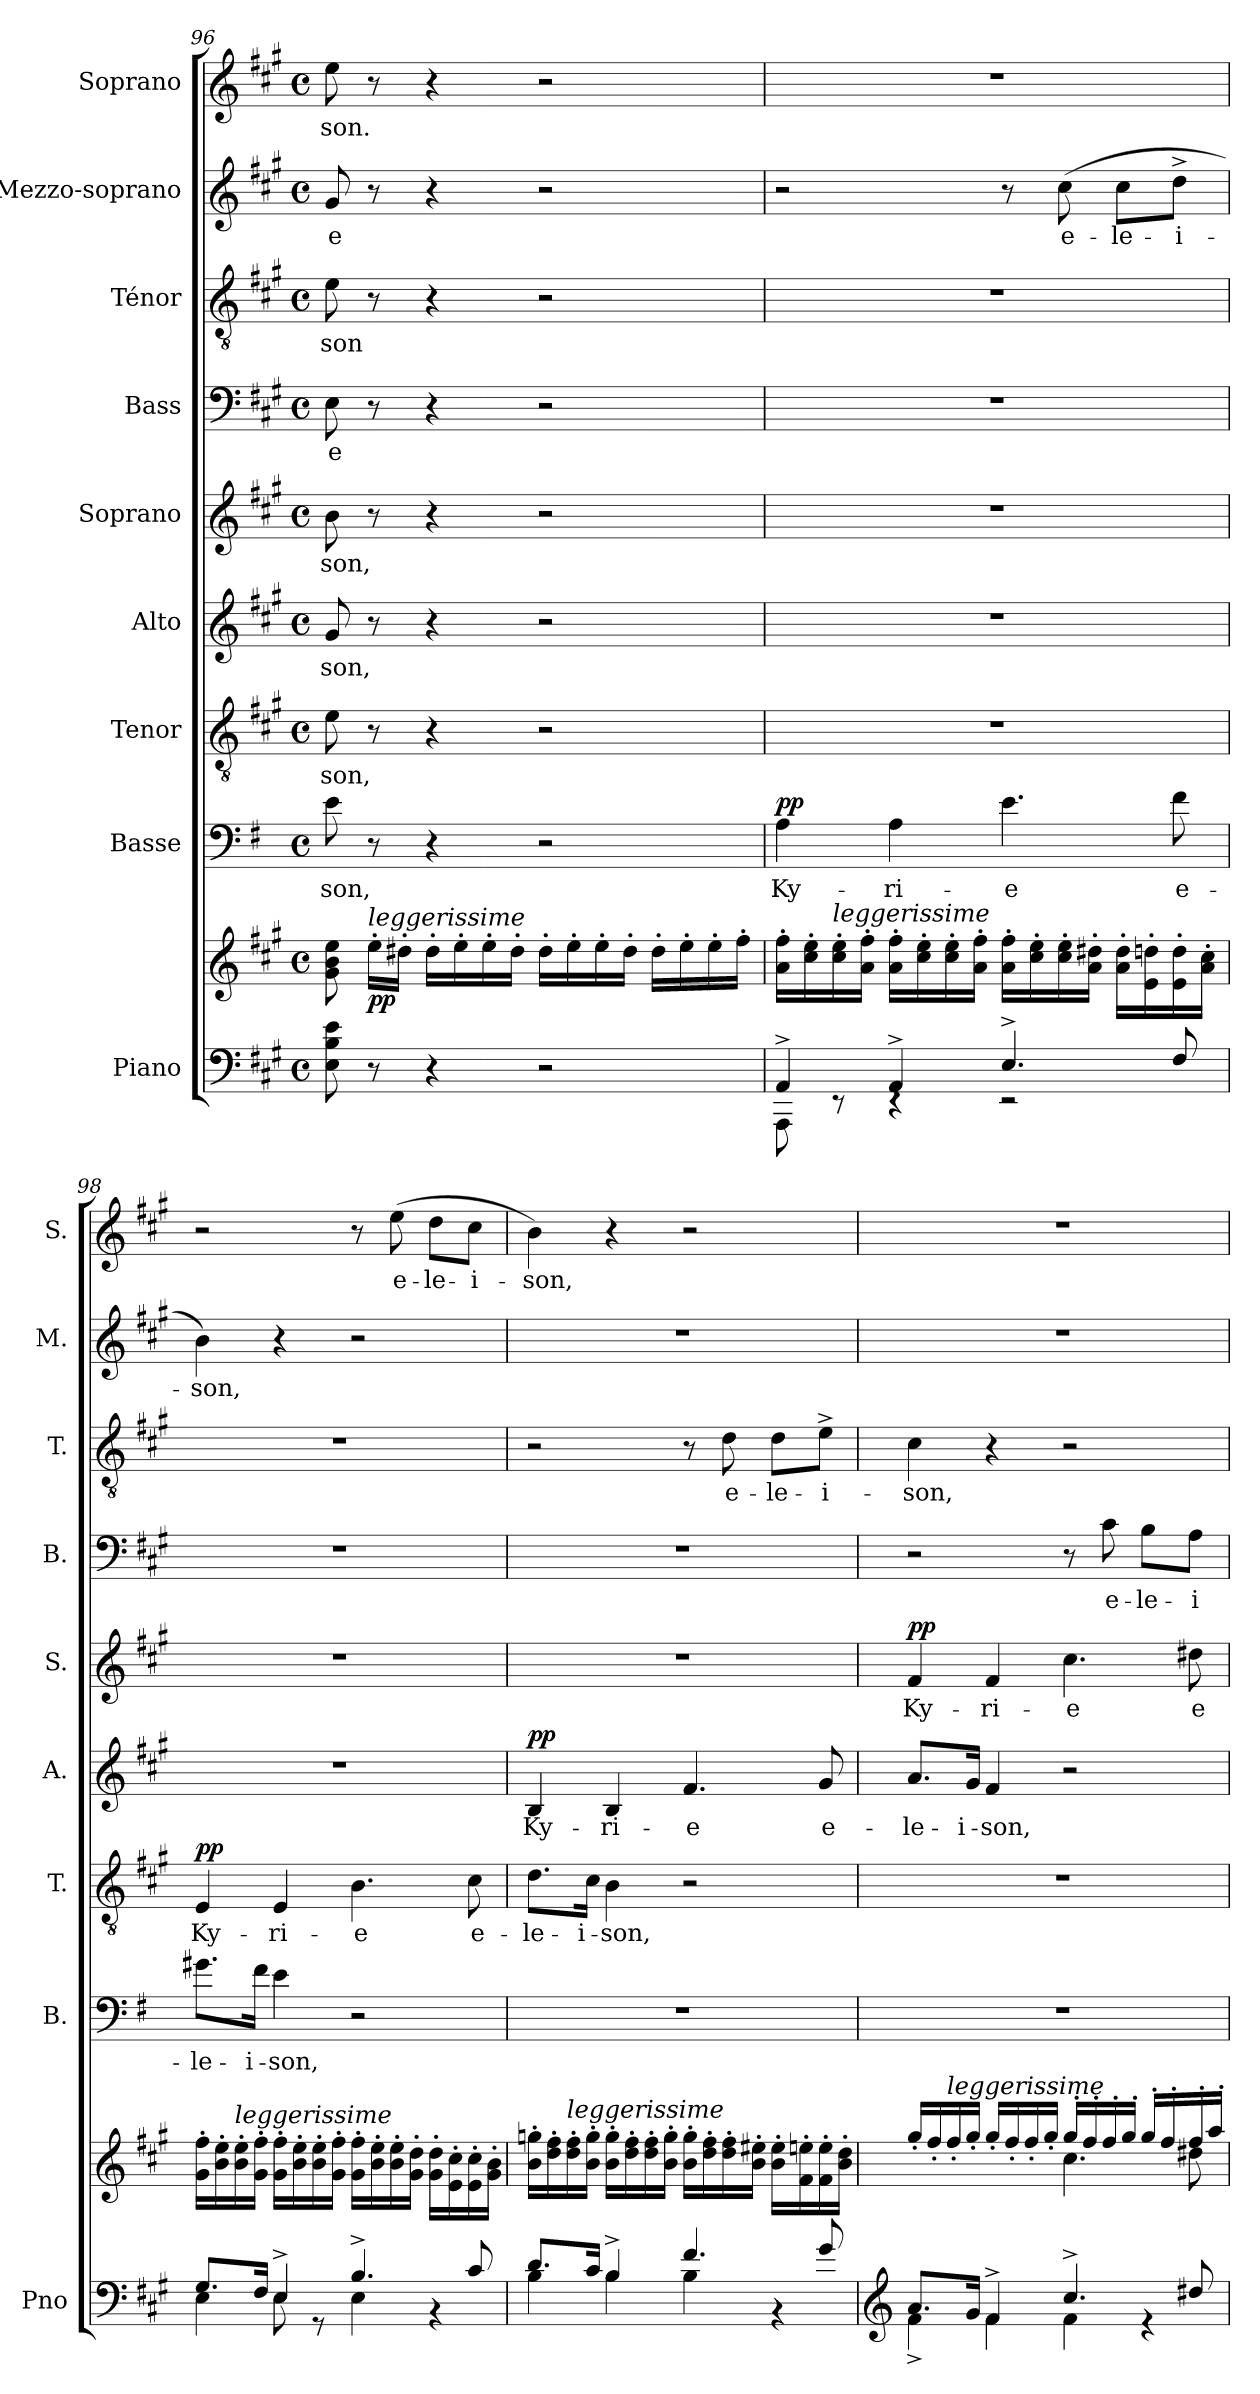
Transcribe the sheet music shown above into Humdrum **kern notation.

**kern	**kern	**dynam	**kern	**text	**dynam	**kern	**text	**dynam	**kern	**text	**dynam	**kern	**text	**dynam	**kern	**text	**kern	**text	**kern	**text	**kern	**text
*part9	*part9	*part9	*part8	*part8	*part8	*part7	*part7	*part7	*part6	*part6	*part6	*part5	*part5	*part5	*part4	*part4	*part3	*part3	*part2	*part2	*part1	*part1
*staff10	*staff9	*staff9/10	*staff8	*staff8	*staff8	*staff7	*staff7	*staff7	*staff6	*staff6	*staff6	*staff5	*staff5	*staff5	*staff4	*staff4	*staff3	*staff3	*staff2	*staff2	*staff1	*staff1
*I"Piano	*	*	*I"Basse	*	*	*I"Tenor	*	*	*I"Alto	*	*	*I"Soprano	*	*	*I"Bass	*	*I"Ténor	*	*I"Mezzo-soprano	*	*I"Soprano	*
*I'Pno	*	*	*I'B.	*	*	*I'T.	*	*	*I'A.	*	*	*I'S.	*	*	*I'B.	*	*I'T.	*	*I'M.	*	*I'S.	*
!!LO:PB:g=z
*clefF4	*clefG2	*	*clefF4	*	*	*clefGv2	*	*	*clefG2	*	*	*clefG2	*	*	*clefF4	*	*clefGv2	*	*clefG2	*	*clefG2	*
*	*	*	*ITrd8c14	*	*	*	*	*	*	*	*	*	*	*	*	*	*	*	*	*	*	*
*k[f#c#g#]	*k[f#c#g#]	*	*k[f#]	*	*	*k[f#c#g#]	*	*	*k[f#c#g#]	*	*	*k[f#c#g#]	*	*	*k[f#c#g#]	*	*k[f#c#g#]	*	*k[f#c#g#]	*	*k[f#c#g#]	*
*M4/4	*M4/4	*	*M4/4	*	*	*M4/4	*	*	*M4/4	*	*	*M4/4	*	*	*M4/4	*	*M4/4	*	*M4/4	*	*M4/4	*
*met(c)	*met(c)	*	*met(c)	*	*	*met(c)	*	*	*met(c)	*	*	*met(c)	*	*	*met(c)	*	*met(c)	*	*met(c)	*	*met(c)	*
=96	=96	=96	=96	=96	=96	=96	=96	=96	=96	=96	=96	=96	=96	=96	=96	=96	=96	=96	=96	=96	=96	=96
!	!	!	!	!LO:LY:b	!	!	!LO:LY:b	!	!	!LO:LY:b	!	!	!LO:LY:b	!	!	!LO:LY:b	!	!LO:LY:b	!	!LO:LY:b	!	!LO:LY:b
8E\ 8B\ 8e\	8g#\ 8b\ 8ee\	.	8Ei\	-son,	.	8e\	-son,	.	8g#/	-son,	.	8b\	-son,	.	8E\	-e	8e\	-son	8g#/	-e	8ee\	-son.
!	!LO:TX:a:i:t=leggerissime	!	!	!	!	!	!	!	!	!	!	!	!	!	!	!	!	!	!	!	!	!
!	!	!LO:DY:b	!	!	!	!	!	!	!	!	!	!	!	!	!	!	!	!	!	!	!	!
8r	16ee'\LL	pp	8r	.	.	8r	.	.	8r	.	.	8r	.	.	8r	.	8r	.	8r	.	8r	.
.	16dd#X'\JJ	.	.	.	.	.	.	.	.	.	.	.	.	.	.	.	.	.	.	.	.	.
4r	16dd#'\LL	.	4r	.	.	4r	.	.	4r	.	.	4r	.	.	4r	.	4r	.	4r	.	4r	.
.	16ee'\	.	.	.	.	.	.	.	.	.	.	.	.	.	.	.	.	.	.	.	.	.
.	16ee'\	.	.	.	.	.	.	.	.	.	.	.	.	.	.	.	.	.	.	.	.	.
.	16dd#'\JJ	.	.	.	.	.	.	.	.	.	.	.	.	.	.	.	.	.	.	.	.	.
2r	16dd#'\LL	.	2r	.	.	2r	.	.	2r	.	.	2r	.	.	2r	.	2r	.	2r	.	2r	.
.	16ee'\	.	.	.	.	.	.	.	.	.	.	.	.	.	.	.	.	.	.	.	.	.
.	16ee'\	.	.	.	.	.	.	.	.	.	.	.	.	.	.	.	.	.	.	.	.	.
.	16dd#'\JJ	.	.	.	.	.	.	.	.	.	.	.	.	.	.	.	.	.	.	.	.	.
.	16dd#'\LL	.	.	.	.	.	.	.	.	.	.	.	.	.	.	.	.	.	.	.	.	.
.	16ee'\	.	.	.	.	.	.	.	.	.	.	.	.	.	.	.	.	.	.	.	.	.
.	16ee'\	.	.	.	.	.	.	.	.	.	.	.	.	.	.	.	.	.	.	.	.	.
.	16ff#'\JJ	.	.	.	.	.	.	.	.	.	.	.	.	.	.	.	.	.	.	.	.	.
=97	=97	=97	=97	=97	=97	=97	=97	=97	=97	=97	=97	=97	=97	=97	=97	=97	=97	=97	=97	=97	=97	=97
*^	*	*	*	*	*	*	*	*	*	*	*	*	*	*	*	*	*	*	*	*	*	*
!	!	!	!	!	!LO:LY:b	!LO:DY:a	!	!	!	!	!	!	!	!	!	!	!	!	!	!	!	!	!
4AA^/	8AAA\	16a\' 16ff#\'LL	.	4AAi\	Ky-	pp	1r	.	.	1r	.	.	1r	.	.	1r	.	1r	.	2r	.	1r	.
.	.	16cc#\' 16ee\'	.	.	.	.	.	.	.	.	.	.	.	.	.	.	.	.	.	.	.	.	.
!	!	!LO:TX:a:i:t=leggerissime	!	!	!	!	!	!	!	!	!	!	!	!	!	!	!	!	!	!	!	!	!
.	8rEE	16cc#\' 16ee\'	.	.	.	.	.	.	.	.	.	.	.	.	.	.	.	.	.	.	.	.	.
.	.	16a\' 16ff#\'JJ	.	.	.	.	.	.	.	.	.	.	.	.	.	.	.	.	.	.	.	.	.
!	!	!	!	!	!LO:LY:b	!	!	!	!	!	!	!	!	!	!	!	!	!	!	!	!	!	!
4AA^/	4rEE	16a\' 16ff#\'LL	.	4AAi\	-ri-	.	.	.	.	.	.	.	.	.	.	.	.	.	.	.	.	.	.
.	.	16cc#\' 16ee\'	.	.	.	.	.	.	.	.	.	.	.	.	.	.	.	.	.	.	.	.	.
.	.	16cc#\' 16ee\'	.	.	.	.	.	.	.	.	.	.	.	.	.	.	.	.	.	.	.	.	.
.	.	16a\' 16ff#\'JJ	.	.	.	.	.	.	.	.	.	.	.	.	.	.	.	.	.	.	.	.	.
!	!	!	!	!	!LO:LY:b	!	!	!	!	!	!	!	!	!	!	!	!	!	!	!	!	!	!
4.E^/	2rEE	16a\' 16ff#\'LL	.	4.Ei\	-e	.	.	.	.	.	.	.	.	.	.	.	.	.	.	8r	.	.	.
.	.	16cc#\' 16ee\'	.	.	.	.	.	.	.	.	.	.	.	.	.	.	.	.	.	.	.	.	.
!	!	!	!	!	!	!	!	!	!	!	!	!	!	!	!	!	!	!	!	!	!LO:LY:b	!	!
.	.	16cc#\' 16ee\'	.	.	.	.	.	.	.	.	.	.	.	.	.	.	.	.	.	(8cc#\	e-	.	.
.	.	16a\' 16dd#X\'JJ	.	.	.	.	.	.	.	.	.	.	.	.	.	.	.	.	.	.	.	.	.
!	!	!	!	!	!	!	!	!	!	!	!	!	!	!	!	!	!	!	!	!	!LO:LY:b	!	!
.	.	16a\' 16dd#\'LL	.	.	.	.	.	.	.	.	.	.	.	.	.	.	.	.	.	8cc#\L	-le-	.	.
.	.	16e\' 16ddn\'	.	.	.	.	.	.	.	.	.	.	.	.	.	.	.	.	.	.	.	.	.
!	!	!	!	!	!LO:LY:b	!	!	!	!	!	!	!	!	!	!	!	!	!	!	!	!LO:LY:b	!	!
8F#/	.	16e\' 16dd\'	.	8F#i\	e-	.	.	.	.	.	.	.	.	.	.	.	.	.	.	8dd^\J	-i-	.	.
.	.	16a\' 16cc#\'JJ	.	.	.	.	.	.	.	.	.	.	.	.	.	.	.	.	.	.	.	.	.
=98	=98	=98	=98	=98	=98	=98	=98	=98	=98	=98	=98	=98	=98	=98	=98	=98	=98	=98	=98	=98	=98	=98	=98
!	!	!	!	!	!LO:LY:b	!	!	!LO:LY:b	!LO:DY:a	!	!	!	!	!	!	!	!	!	!	!	!LO:LY:b	!	!
8.G#/L	4E\	16g#\' 16ff#\'LL	.	8.G#Xi\L	-le-	.	4E/	Ky-	pp	1r	.	.	1r	.	.	1r	.	1r	.	4b\)	-son,	2r	.
.	.	16b\' 16ee\'	.	.	.	.	.	.	.	.	.	.	.	.	.	.	.	.	.	.	.	.	.
!	!	!LO:TX:a:i:t=leggerissime	!	!	!	!	!	!	!	!	!	!	!	!	!	!	!	!	!	!	!	!	!
.	.	16b\' 16ee\'	.	.	.	.	.	.	.	.	.	.	.	.	.	.	.	.	.	.	.	.	.
!	!	!	!	!	!LO:LY:b	!	!	!	!	!	!	!	!	!	!	!	!	!	!	!	!	!	!
16F#/Jk	.	16g#\' 16ff#\'JJ	.	16F#i\Jk	-i-	.	.	.	.	.	.	.	.	.	.	.	.	.	.	.	.	.	.
!	!	!	!	!	!LO:LY:b	!	!	!LO:LY:b	!	!	!	!	!	!	!	!	!	!	!	!	!	!	!
4E^/	8E\	16g#\' 16ff#\'LL	.	4Ei\	-son,	.	4E/	-ri-	.	.	.	.	.	.	.	.	.	.	.	4r	.	.	.
.	.	16b\' 16ee\'	.	.	.	.	.	.	.	.	.	.	.	.	.	.	.	.	.	.	.	.	.
.	8r	16b\' 16ee\'	.	.	.	.	.	.	.	.	.	.	.	.	.	.	.	.	.	.	.	.	.
.	.	16g#\' 16ff#\'JJ	.	.	.	.	.	.	.	.	.	.	.	.	.	.	.	.	.	.	.	.	.
!	!	!	!	!	!	!	!	!LO:LY:b	!	!	!	!	!	!	!	!	!	!	!	!	!	!	!
4.B^/	4E\	16g#\' 16ff#\'LL	.	2r	.	.	4.B\	-e	.	.	.	.	.	.	.	.	.	.	.	2r	.	8r	.
.	.	16b\' 16ee\'	.	.	.	.	.	.	.	.	.	.	.	.	.	.	.	.	.	.	.	.	.
!	!	!	!	!	!	!	!	!	!	!	!	!	!	!	!	!	!	!	!	!	!	!	!LO:LY:b
.	.	16b\' 16ee\'	.	.	.	.	.	.	.	.	.	.	.	.	.	.	.	.	.	.	.	(8ee\	e-
.	.	16g#\' 16dd\'JJ	.	.	.	.	.	.	.	.	.	.	.	.	.	.	.	.	.	.	.	.	.
!	!	!	!	!	!	!	!	!	!	!	!	!	!	!	!	!	!	!	!	!	!	!	!LO:LY:b
.	4r	16g#\' 16dd\'LL	.	.	.	.	.	.	.	.	.	.	.	.	.	.	.	.	.	.	.	8dd\L	-le-
.	.	16e\' 16cc#\'	.	.	.	.	.	.	.	.	.	.	.	.	.	.	.	.	.	.	.	.	.
!	!	!	!	!	!	!	!	!LO:LY:b	!	!	!	!	!	!	!	!	!	!	!	!	!	!	!LO:LY:b
8c#/	.	16e\' 16cc#\'	.	.	.	.	8c#\	e-	.	.	.	.	.	.	.	.	.	.	.	.	.	8cc#\J	-i-
.	.	16g#\' 16b\'JJ	.	.	.	.	.	.	.	.	.	.	.	.	.	.	.	.	.	.	.	.	.
!!LO:PB:g=z
=99	=99	=99	=99	=99	=99	=99	=99	=99	=99	=99	=99	=99	=99	=99	=99	=99	=99	=99	=99	=99	=99	=99	=99
!	!	!	!	!	!	!	!	!LO:LY:b	!	!	!LO:LY:b	!LO:DY:a	!	!	!	!	!	!	!	!	!	!	!LO:LY:b
8.d/L	4B\	16b\' 16ggn\'LL	.	1r	.	.	8.d\L	-le-	.	4B/	Ky-	pp	1r	.	.	1r	.	2r	.	1r	.	4b\)	-son,
.	.	16dd\' 16ff#\'	.	.	.	.	.	.	.	.	.	.	.	.	.	.	.	.	.	.	.	.	.
!	!	!LO:TX:a:i:t=leggerissime	!	!	!	!	!	!	!	!	!	!	!	!	!	!	!	!	!	!	!	!	!
.	.	16dd\' 16ff#\'	.	.	.	.	.	.	.	.	.	.	.	.	.	.	.	.	.	.	.	.	.
!	!	!	!	!	!	!	!	!LO:LY:b	!	!	!	!	!	!	!	!	!	!	!	!	!	!	!
16c#/Jk	.	16b\' 16gg\'JJ	.	.	.	.	16c#\Jk	-i-	.	.	.	.	.	.	.	.	.	.	.	.	.	.	.
!	!	!	!	!	!	!	!	!LO:LY:b	!	!	!LO:LY:b	!	!	!	!	!	!	!	!	!	!	!	!
4B^/	4B\	16b\' 16gg\'LL	.	.	.	.	4B\	-son,	.	4B/	-ri-	.	.	.	.	.	.	.	.	.	.	4r	.
.	.	16dd\' 16ff#\'	.	.	.	.	.	.	.	.	.	.	.	.	.	.	.	.	.	.	.	.	.
.	.	16dd\' 16ff#\'	.	.	.	.	.	.	.	.	.	.	.	.	.	.	.	.	.	.	.	.	.
.	.	16b\' 16gg\'JJ	.	.	.	.	.	.	.	.	.	.	.	.	.	.	.	.	.	.	.	.	.
!	!	!	!	!	!	!	!	!	!	!	!LO:LY:b	!	!	!	!	!	!	!	!	!	!	!	!
4.f#/	4B\	16b\' 16gg\'LL	.	.	.	.	2r	.	.	4.f#/	-e	.	.	.	.	.	.	8r	.	.	.	2r	.
.	.	16dd\' 16ff#\'	.	.	.	.	.	.	.	.	.	.	.	.	.	.	.	.	.	.	.	.	.
!	!	!	!	!	!	!	!	!	!	!	!	!	!	!	!	!	!	!	!LO:LY:b	!	!	!	!
.	.	16dd\' 16ff#\'	.	.	.	.	.	.	.	.	.	.	.	.	.	.	.	8d\	e-	.	.	.	.
.	.	16b\' 16ee#X\'JJ	.	.	.	.	.	.	.	.	.	.	.	.	.	.	.	.	.	.	.	.	.
!	!	!	!	!	!	!	!	!	!	!	!	!	!	!	!	!	!	!	!LO:LY:b	!	!	!	!
.	4r	16b\' 16ee#\'LL	.	.	.	.	.	.	.	.	.	.	.	.	.	.	.	8d\L	-le-	.	.	.	.
.	.	16f#\' 16een\'	.	.	.	.	.	.	.	.	.	.	.	.	.	.	.	.	.	.	.	.	.
!	!	!	!	!	!	!	!	!	!	!	!LO:LY:b	!	!	!	!	!	!	!	!LO:LY:b	!	!	!	!
8g#/	.	16f#\' 16ee\'	.	.	.	.	.	.	.	8g#/	e-	.	.	.	.	.	.	8e^\J	-i-	.	.	.	.
.	.	16b\' 16dd\'JJ	.	.	.	.	.	.	.	.	.	.	.	.	.	.	.	.	.	.	.	.	.
=100	=100	=100	=100	=100	=100	=100	=100	=100	=100	=100	=100	=100	=100	=100	=100	=100	=100	=100	=100	=100	=100	=100	=100
*clefG2	*	*	*	*	*	*	*	*	*	*	*	*	*	*	*	*	*	*	*	*	*	*	*
*	*	*^	*	*	*	*	*	*	*	*	*	*	*	*	*	*	*	*	*	*	*	*	*
!	!	!	!	!	!	!	!	!	!	!	!	!LO:LY:b	!	!	!LO:LY:b	!LO:DY:a	!	!	!	!LO:LY:b	!	!	!	!
8.a/L	4f#^\	16gg#'/LL	2ryy	.	1r	.	.	1r	.	.	8.a/L	-le-	.	4f#/	Ky-	pp	2r	.	4c#\	-son,	1r	.	1r	.
.	.	16ff#'/	.	.	.	.	.	.	.	.	.	.	.	.	.	.	.	.	.	.	.	.	.	.
!	!	!LO:TX:a:i:t=leggerissime	!	!	!	!	!	!	!	!	!	!	!	!	!	!	!	!	!	!	!	!	!	!
.	.	16ff#'/	.	.	.	.	.	.	.	.	.	.	.	.	.	.	.	.	.	.	.	.	.	.
!	!	!	!	!	!	!	!	!	!	!	!	!LO:LY:b	!	!	!	!	!	!	!	!	!	!	!	!
16g#/Jk	.	16gg#'/JJ	.	.	.	.	.	.	.	.	16g#/Jk	-i-	.	.	.	.	.	.	.	.	.	.	.	.
!	!	!	!	!	!	!	!	!	!	!	!	!LO:LY:b	!	!	!LO:LY:b	!	!	!	!	!	!	!	!	!
4f#^/	4f#\	16gg#'/LL	.	.	.	.	.	.	.	.	4f#/	-son,	.	4f#/	-ri-	.	.	.	4r	.	.	.	.	.
.	.	16ff#'/	.	.	.	.	.	.	.	.	.	.	.	.	.	.	.	.	.	.	.	.	.	.
.	.	16ff#'/	.	.	.	.	.	.	.	.	.	.	.	.	.	.	.	.	.	.	.	.	.	.
.	.	16gg#'/JJ	.	.	.	.	.	.	.	.	.	.	.	.	.	.	.	.	.	.	.	.	.	.
!	!	!	!	!	!	!	!	!	!	!	!	!	!	!	!LO:LY:b	!	!	!	!	!	!	!	!	!
4.cc#^/	4f#\	16gg#'/LL	4.cc#\	.	.	.	.	.	.	.	2r	.	.	4.cc#\	-e	.	8r	.	2r	.	.	.	.	.
.	.	16ff#'/	.	.	.	.	.	.	.	.	.	.	.	.	.	.	.	.	.	.	.	.	.	.
!	!	!	!	!	!	!	!	!	!	!	!	!	!	!	!	!	!	!LO:LY:b	!	!	!	!	!	!
.	.	16ff#'/	.	.	.	.	.	.	.	.	.	.	.	.	.	.	8c#\	e-	.	.	.	.	.	.
.	.	16gg#'/JJ	.	.	.	.	.	.	.	.	.	.	.	.	.	.	.	.	.	.	.	.	.	.
!	!	!	!	!	!	!	!	!	!	!	!	!	!	!	!	!	!	!LO:LY:b	!	!	!	!	!	!
.	4r	16gg#'/LL	.	.	.	.	.	.	.	.	.	.	.	.	.	.	8B\L	-le-	.	.	.	.	.	.
.	.	16ff#'/	.	.	.	.	.	.	.	.	.	.	.	.	.	.	.	.	.	.	.	.	.	.
!	!	!	!	!	!	!	!	!	!	!	!	!	!	!	!LO:LY:b	!	!	!LO:LY:b	!	!	!	!	!	!
8dd#X/	.	16ff#'/	8dd#X\	.	.	.	.	.	.	.	.	.	.	8dd#X\	e-	.	8A\J	-i-	.	.	.	.	.	.
.	.	16aa'/JJ	.	.	.	.	.	.	.	.	.	.	.	.	.	.	.	.	.	.	.	.	.	.
*v	*v	*	*	*	*	*	*	*	*	*	*	*	*	*	*	*	*	*	*	*	*	*	*	*
*	*v	*v	*	*	*	*	*	*	*	*	*	*	*	*	*	*	*	*	*	*	*	*	*
=	=	=	=	=	=	=	=	=	=	=	=	=	=	=	=	=	=	=	=	=	=	=
*-	*-	*-	*-	*-	*-	*-	*-	*-	*-	*-	*-	*-	*-	*-	*-	*-	*-	*-	*-	*-	*-	*-
